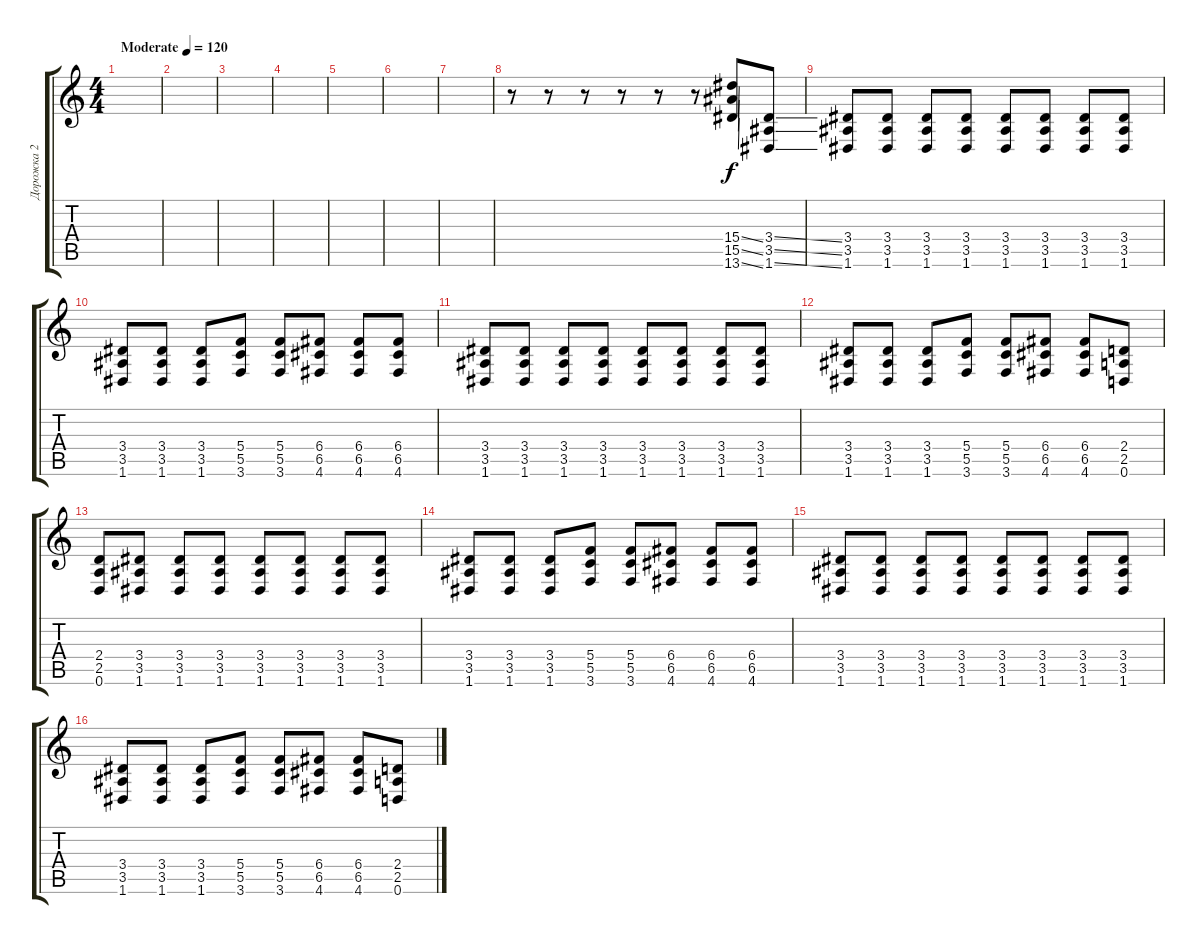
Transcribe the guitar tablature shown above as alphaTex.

\track ("Дорожка 2" "Дорожка 2") {instrument overdrivenguitar}
\staff {score tabs}
\tuning (D4 A3 F3 C3 G2 D2) {hide}
\ts (4 4)
\tempo (120 "Moderate")
\clef g2
\ks c
|
|
|
|
|
|
|
r.8 r.8 r.8 r.8 r.8 r.8 (15.4{ss} 15.5{ss} 13.6{ss}).8 (3.4{ss} 3.5{ss} 1.6{ss}).8 |
(3.4 3.5 1.6).8 (3.4 3.5 1.6).8 (3.4 3.5 1.6).8 (3.4 3.5 1.6).8 (3.4 3.5 1.6).8 (3.4 3.5 1.6).8 (3.4 3.5 1.6).8 (3.4 3.5 1.6).8 |
(3.4 3.5 1.6).8 (3.4 3.5 1.6).8 (3.4 3.5 1.6).8 (5.4 5.5 3.6).8 (5.4 5.5 3.6).8 (6.4 6.5 4.6).8 (6.4 6.5 4.6).8 (6.4 6.5 4.6).8 |
(3.4 3.5 1.6).8 (3.4 3.5 1.6).8 (3.4 3.5 1.6).8 (3.4 3.5 1.6).8 (3.4 3.5 1.6).8 (3.4 3.5 1.6).8 (3.4 3.5 1.6).8 (3.4 3.5 1.6).8 |
(3.4 3.5 1.6).8 (3.4 3.5 1.6).8 (3.4 3.5 1.6).8 (5.4 5.5 3.6).8 (5.4 5.5 3.6).8 (6.4 6.5 4.6).8 (6.4 6.5 4.6).8 (2.4 2.5 0.6).8 |
(2.4 2.5 0.6).8 (3.4 3.5 1.6).8 (3.4 3.5 1.6).8 (3.4 3.5 1.6).8 (3.4 3.5 1.6).8 (3.4 3.5 1.6).8 (3.4 3.5 1.6).8 (3.4 3.5 1.6).8 |
(3.4 3.5 1.6).8 (3.4 3.5 1.6).8 (3.4 3.5 1.6).8 (5.4 5.5 3.6).8 (5.4 5.5 3.6).8 (6.4 6.5 4.6).8 (6.4 6.5 4.6).8 (6.4 6.5 4.6).8 |
(3.4 3.5 1.6).8 (3.4 3.5 1.6).8 (3.4 3.5 1.6).8 (3.4 3.5 1.6).8 (3.4 3.5 1.6).8 (3.4 3.5 1.6).8 (3.4 3.5 1.6).8 (3.4 3.5 1.6).8 |
(3.4 3.5 1.6).8 (3.4 3.5 1.6).8 (3.4 3.5 1.6).8 (5.4 5.5 3.6).8 (5.4 5.5 3.6).8 (6.4 6.5 4.6).8 (6.4 6.5 4.6).8 (2.4 2.5 0.6).8
